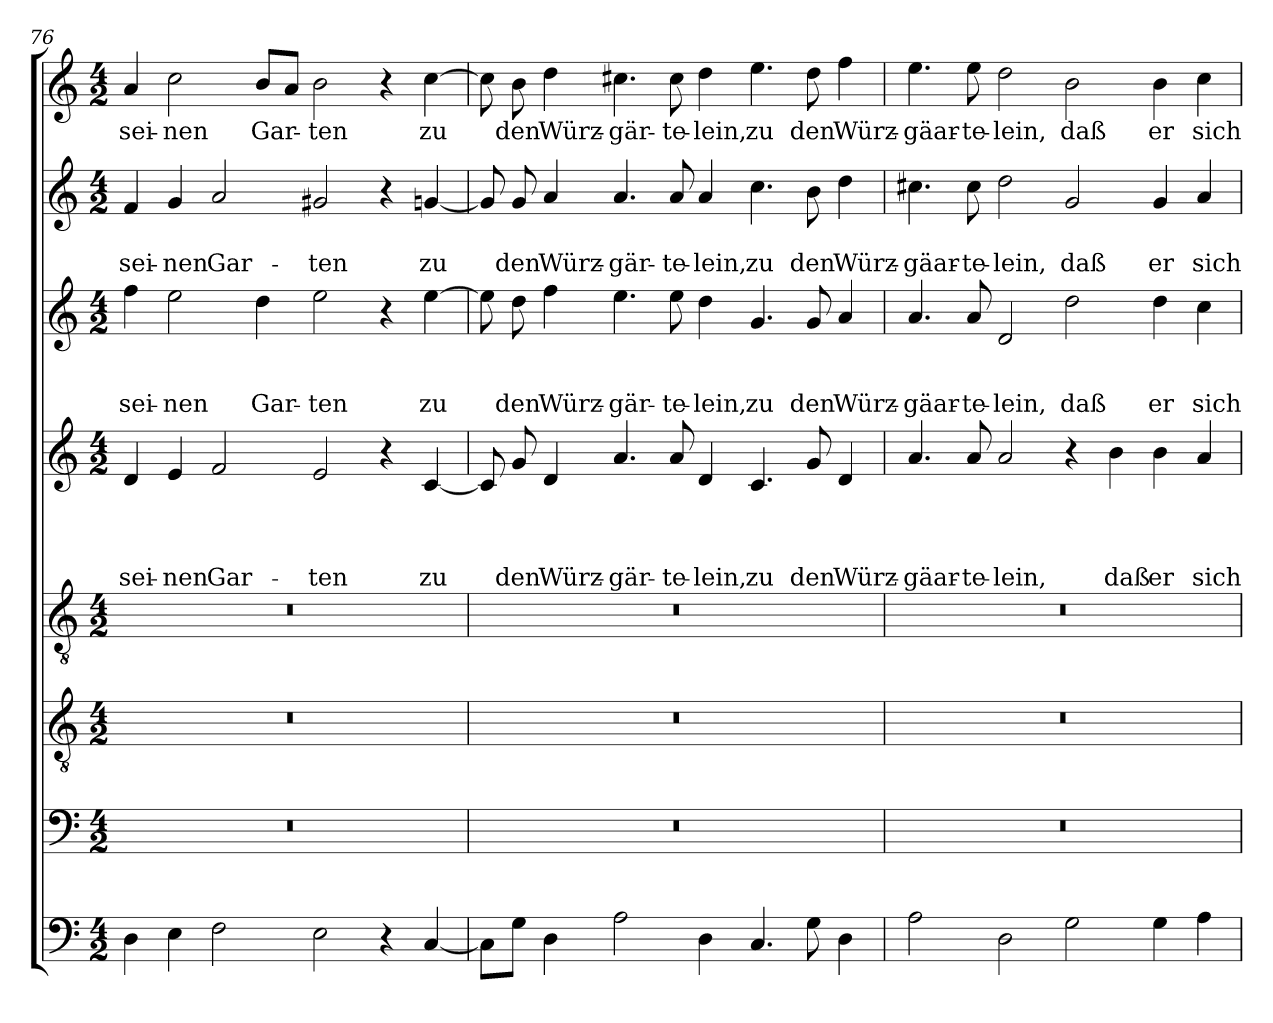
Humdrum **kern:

**kern	**kern	**kern	**kern	**kern	**text	**text	**text	**text	**kern	**text	**text	**text	**kern	**text	**text	**kern	**text
*part8	*part7	*part6	*part5	*part4	*part4	*part4	*part4	*part4	*part3	*part3	*part3	*part3	*part2	*part2	*part2	*part1	*part1
*staff8	*staff7	*staff6	*staff5	*staff4	*staff4	*staff4	*staff4	*staff4	*staff3	*staff3	*staff3	*staff3	*staff2	*staff2	*staff2	*staff1	*staff1
*clefF4	*clefF4	*clefGv2	*clefGv2	*clefG2	*	*	*	*	*clefG2	*	*	*	*clefG2	*	*	*clefG2	*
*k[]	*k[]	*k[]	*k[]	*k[]	*	*	*	*	*k[]	*	*	*	*k[]	*	*	*k[]	*
*C:	*C:	*C:	*C:	*C:	*	*	*	*	*C:	*	*	*	*C:	*	*	*C:	*
*M4/2	*M4/2	*M4/2	*M4/2	*M4/2	*	*	*	*	*M4/2	*	*	*	*M4/2	*	*	*M4/2	*
=76	=76	=76	=76	=76	=76	=76	=76	=76	=76	=76	=76	=76	=76	=76	=76	=76	=76
!	!	!	!	!	!	!	!	!LO:LY:b	!	!	!	!LO:LY:b	!	!	!LO:LY:b	!	!LO:LY:b
4D\	0r	0r	0r	4d/	.	.	.	sei-	4ff\	.	.	sei-	4f/	.	sei-	4a/	sei-
!	!	!	!	!	!	!	!	!LO:LY:b	!	!	!	!LO:LY:b	!	!	!LO:LY:b	!	!LO:LY:b
4E\	.	.	.	4e/	.	.	.	-nen	2ee\	.	.	-nen	4g/	.	-nen	2cc\	-nen
!	!	!	!	!	!	!	!	!LO:LY:b	!	!	!	!	!	!	!LO:LY:b	!	!
2F\	.	.	.	2f/	.	.	.	Gar-	.	.	.	.	2a/	.	Gar-	.	.
!	!	!	!	!	!	!	!	!	!	!	!	!LO:LY:b	!	!	!	!	!LO:LY:b
.	.	.	.	.	.	.	.	.	4dd\	.	.	Gar-	.	.	.	8b/L	Gar-
.	.	.	.	.	.	.	.	.	.	.	.	.	.	.	.	8a/J	.
!	!	!	!	!	!	!	!	!LO:LY:b	!	!	!	!LO:LY:b	!	!	!LO:LY:b	!	!LO:LY:b
2E\	.	.	.	2e/	.	.	.	-ten	2ee\	.	.	-ten	2g#X/	.	-ten	2b\	-ten
4r	.	.	.	4r	.	.	.	.	4r	.	.	.	4r	.	.	4r	.
!	!	!	!	!	!	!	!	!LO:LY:b	!	!	!	!LO:LY:b	!	!	!LO:LY:b	!	!LO:LY:b
[4C/	.	.	.	[4c/	.	.	.	zu	[4ee\	.	.	zu	[4gn/	.	zu	[4cc\	zu
!!LO:LB:g=z
=77	=77	=77	=77	=77	=77	=77	=77	=77	=77	=77	=77	=77	=77	=77	=77	=77	=77
8C\L]	0r	0r	0r	8c/]	.	.	.	.	8ee\]	.	.	.	8g/]	.	.	8cc\]	.
!	!	!	!	!	!	!	!	!LO:LY:b	!	!	!	!LO:LY:b	!	!	!LO:LY:b	!	!LO:LY:b
8G\J	.	.	.	8g/	.	.	.	den	8dd\	.	.	den	8g/	.	den	8b\	den
!	!	!	!	!	!	!	!	!LO:LY:b	!	!	!	!LO:LY:b	!	!	!LO:LY:b	!	!LO:LY:b
4D\	.	.	.	4d/	.	.	.	Würz-	4ff\	.	.	Würz-	4a/	.	Würz-	4dd\	Würz-
!	!	!	!	!	!	!	!	!LO:LY:b	!	!	!	!LO:LY:b	!	!	!LO:LY:b	!	!LO:LY:b
2A\	.	.	.	4.a/	.	.	.	-gär-	4.ee\	.	.	-gär-	4.a/	.	-gär-	4.cc#X\	-gär-
!	!	!	!	!	!	!	!	!LO:LY:b	!	!	!	!LO:LY:b	!	!	!LO:LY:b	!	!LO:LY:b
.	.	.	.	8a/	.	.	.	-te-	8ee\	.	.	-te-	8a/	.	-te-	8cc#\	-te-
!	!	!	!	!	!	!	!	!LO:LY:b	!	!	!	!LO:LY:b	!	!	!LO:LY:b	!	!LO:LY:b
4D\	.	.	.	4d/	.	.	.	-lein,	4dd\	.	.	-lein,	4a/	.	-lein,	4dd\	-lein,
!	!	!	!	!	!	!	!	!LO:LY:b	!	!	!	!LO:LY:b	!	!	!LO:LY:b	!	!LO:LY:b
4.C/	.	.	.	4.c/	.	.	.	zu	4.g/	.	.	zu	4.cc\	.	zu	4.ee\	zu
!	!	!	!	!	!	!	!	!LO:LY:b	!	!	!	!LO:LY:b	!	!	!LO:LY:b	!	!LO:LY:b
8G\	.	.	.	8g/	.	.	.	den	8g/	.	.	den	8b\	.	den	8dd\	den
!	!	!	!	!	!	!	!	!LO:LY:b	!	!	!	!LO:LY:b	!	!	!LO:LY:b	!	!LO:LY:b
4D\	.	.	.	4d/	.	.	.	Würz-	4a/	.	.	Würz-	4dd\	.	Würz-	4ff\	Würz-
=78	=78	=78	=78	=78	=78	=78	=78	=78	=78	=78	=78	=78	=78	=78	=78	=78	=78
!	!	!	!	!	!	!	!	!LO:LY:b	!	!	!	!LO:LY:b	!	!	!LO:LY:b	!	!LO:LY:b
2A\	0r	0r	0r	4.a/	.	.	.	-gäar-	4.a/	.	.	-gäar-	4.cc#X\	.	-gäar-	4.ee\	-gäar-
!	!	!	!	!	!	!	!	!LO:LY:b	!	!	!	!LO:LY:b	!	!	!LO:LY:b	!	!LO:LY:b
.	.	.	.	8a/	.	.	.	-te-	8a/	.	.	-te-	8cc#\	.	-te-	8ee\	-te-
!	!	!	!	!	!	!	!	!LO:LY:b	!	!	!	!LO:LY:b	!	!	!LO:LY:b	!	!LO:LY:b
2D\	.	.	.	2a/	.	.	.	-lein,	2d/	.	.	-lein,	2dd\	.	-lein,	2dd\	-lein,
!	!	!	!	!	!	!	!	!	!	!	!	!LO:LY:b	!	!	!LO:LY:b	!	!LO:LY:b
2G\	.	.	.	4r	.	.	.	.	2dd\	.	.	daß	2g/	.	daß	2b\	daß
!	!	!	!	!	!	!	!	!LO:LY:b	!	!	!	!	!	!	!	!	!
.	.	.	.	4b\	.	.	.	daß	.	.	.	.	.	.	.	.	.
!	!	!	!	!	!	!	!	!LO:LY:b	!	!	!	!LO:LY:b	!	!	!LO:LY:b	!	!LO:LY:b
4G\	.	.	.	4b\	.	.	.	er	4dd\	.	.	er	4g/	.	er	4b\	er
!	!	!	!	!	!	!	!	!LO:LY:b	!	!	!	!LO:LY:b	!	!	!LO:LY:b	!	!LO:LY:b
4A\	.	.	.	4a/	.	.	.	sich	4cc\	.	.	sich	4a/	.	sich	4cc\	sich
=	=	=	=	=	=	=	=	=	=	=	=	=	=	=	=	=	=
*-	*-	*-	*-	*-	*-	*-	*-	*-	*-	*-	*-	*-	*-	*-	*-	*-	*-
